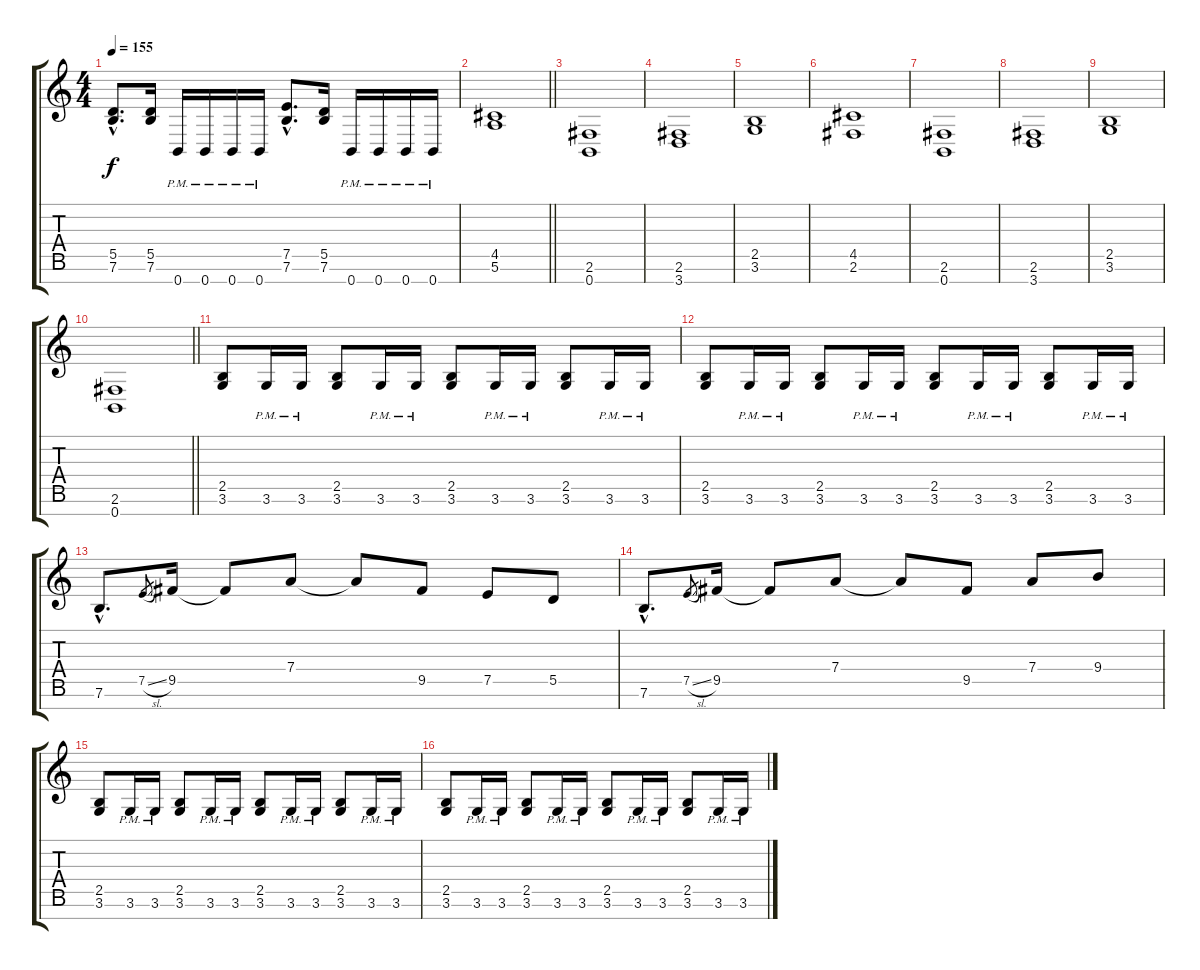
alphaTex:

\track "" {instrument distortionguitar}
\staff {score tabs}
\tuning (E4 B3 G3 D3 A2 E2 B1) {hide}
\ts (4 4)
\tempo 155
\clef g2
\ks c
(5.5{hac} 7.6{hac}).8{d dy f} (5.5 7.6).16 0.7{pm}.16 0.7{pm}.16 0.7{pm}.16 0.7{pm}.16 (7.5{hac} 7.6{hac}).8{d} (5.5 7.6).16 0.7{pm}.16 0.7{pm}.16 0.7{pm}.16 0.7{pm}.16 |
\barLineRight lightlight
(4.5 5.6).1 |
(2.6 0.7).1 |
(2.6 3.7).1 |
(2.5 3.6).1 |
(4.5 2.6).1 |
(2.6 0.7).1 |
(2.6 3.7).1 |
(2.5 3.6).1 |
\barLineRight lightlight
(2.6 0.7).1 |
(2.5 3.6).8 3.6{pm}.16 3.6{pm}.16 (2.5 3.6).8 3.6{pm}.16 3.6{pm}.16 (2.5 3.6).8 3.6{pm}.16 3.6{pm}.16 (2.5 3.6).8 3.6{pm}.16 3.6{pm}.16 |
(2.5 3.6).8 3.6{pm}.16 3.6{pm}.16 (2.5 3.6).8 3.6{pm}.16 3.6{pm}.16 (2.5 3.6).8 3.6{pm}.16 3.6{pm}.16 (2.5 3.6).8 3.6{pm}.16 3.6{pm}.16 |
7.6{hac}.8{d} 7.5{sl}.8{gr} 9.5.16 9.5{t}.8 7.4.8 7.4{t}.8 9.5.8 7.5.8 5.5.8 |
7.6{hac}.8{d} 7.5{sl}.8{gr} 9.5.16 9.5{t}.8 7.4.8 7.4{t}.8 9.5.8 7.4.8 9.4.8 |
(2.5 3.6).8 3.6{pm}.16 3.6{pm}.16 (2.5 3.6).8 3.6{pm}.16 3.6{pm}.16 (2.5 3.6).8 3.6{pm}.16 3.6{pm}.16 (2.5 3.6).8 3.6{pm}.16 3.6{pm}.16 |
(2.5 3.6).8 3.6{pm}.16 3.6{pm}.16 (2.5 3.6).8 3.6{pm}.16 3.6{pm}.16 (2.5 3.6).8 3.6{pm}.16 3.6{pm}.16 (2.5 3.6).8 3.6{pm}.16 3.6{pm}.16
